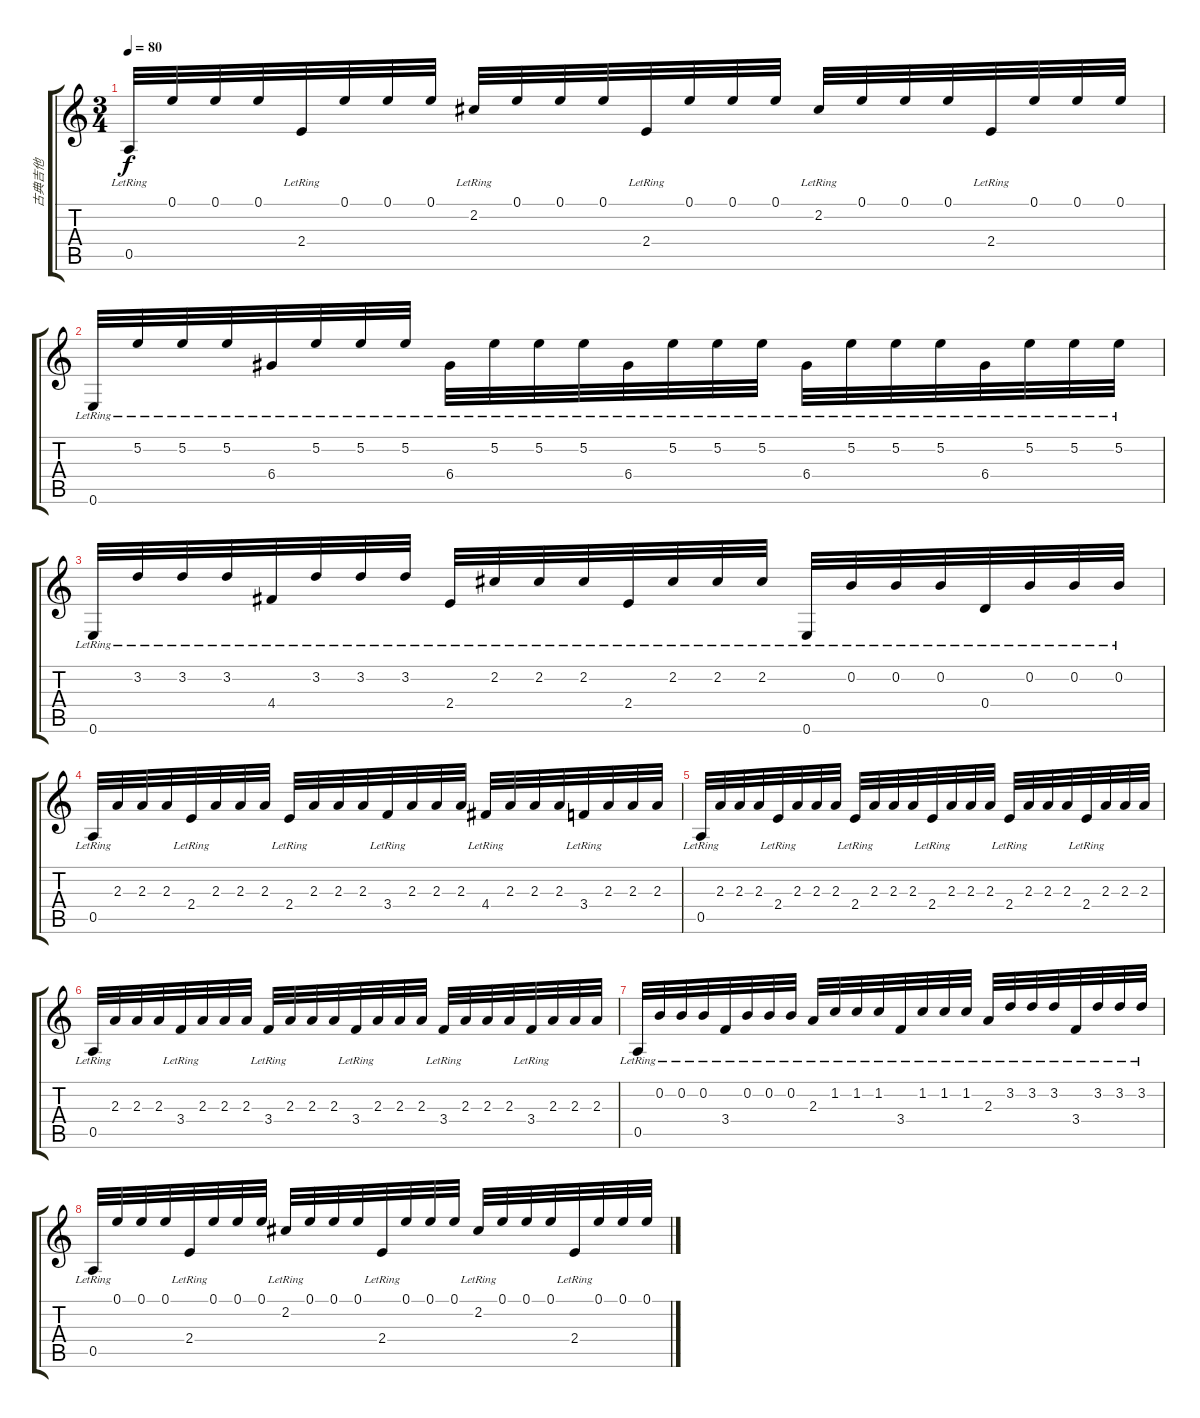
\track ("古典吉他" "古典吉他") {instrument acousticguitarnylon}
\staff {score tabs}
\tuning (E4 B3 G3 D3 A2 E2) {hide}
\ts (3 4)
\tempo 80
\clef g2
\ks c
0.5{lr}.32{dy f} 0.1.32 0.1.32 0.1.32 2.4{lr}.32 0.1.32 0.1.32 0.1.32 2.2{lr}.32 0.1.32 0.1.32 0.1.32 2.4{lr}.32 0.1.32 0.1.32 0.1.32 2.2{lr}.32 0.1.32 0.1.32 0.1.32 2.4{lr}.32 0.1.32 0.1.32 0.1.32 |
0.6{lr}.32 5.2{lr}.32 5.2{lr}.32 5.2{lr}.32 6.4{lr}.32 5.2{lr}.32 5.2{lr}.32 5.2{lr}.32 6.4{lr}.32 5.2{lr}.32 5.2{lr}.32 5.2{lr}.32 6.4{lr}.32 5.2{lr}.32 5.2{lr}.32 5.2{lr}.32 6.4{lr}.32 5.2{lr}.32 5.2{lr}.32 5.2{lr}.32 6.4{lr}.32 5.2{lr}.32 5.2{lr}.32 5.2{lr}.32 |
0.6{lr}.32 3.2{lr}.32 3.2{lr}.32 3.2{lr}.32 4.4{lr}.32 3.2{lr}.32 3.2{lr}.32 3.2{lr}.32 2.4{lr}.32 2.2{lr}.32 2.2{lr}.32 2.2{lr}.32 2.4{lr}.32 2.2{lr}.32 2.2{lr}.32 2.2{lr}.32 0.6{lr}.32 0.2{lr}.32 0.2{lr}.32 0.2{lr}.32 0.4{lr}.32 0.2{lr}.32 0.2{lr}.32 0.2{lr}.32 |
0.5{lr}.32 2.3.32 2.3.32 2.3.32 2.4{lr}.32 2.3.32 2.3.32 2.3.32 2.4{lr}.32 2.3.32 2.3.32 2.3.32 3.4{lr}.32 2.3.32 2.3.32 2.3.32 4.4{lr}.32 2.3.32 2.3.32 2.3.32 3.4{lr}.32 2.3.32 2.3.32 2.3.32 |
0.5{lr}.32 2.3.32 2.3.32 2.3.32 2.4{lr}.32 2.3.32 2.3.32 2.3.32 2.4{lr}.32 2.3.32 2.3.32 2.3.32 2.4{lr}.32 2.3.32 2.3.32 2.3.32 2.4{lr}.32 2.3.32 2.3.32 2.3.32 2.4{lr}.32 2.3.32 2.3.32 2.3.32 |
0.5{lr}.32 2.3.32 2.3.32 2.3.32 3.4{lr}.32 2.3.32 2.3.32 2.3.32 3.4{lr}.32 2.3.32 2.3.32 2.3.32 3.4{lr}.32 2.3.32 2.3.32 2.3.32 3.4{lr}.32 2.3.32 2.3.32 2.3.32 3.4{lr}.32 2.3.32 2.3.32 2.3.32 |
0.5{lr}.32 0.2{lr}.32 0.2{lr}.32 0.2{lr}.32 3.4{lr}.32 0.2{lr}.32 0.2{lr}.32 0.2{lr}.32 2.3{lr}.32 1.2{lr}.32 1.2{lr}.32 1.2{lr}.32 3.4{lr}.32 1.2{lr}.32 1.2{lr}.32 1.2{lr}.32 2.3{lr}.32 3.2{lr}.32 3.2{lr}.32 3.2{lr}.32 3.4{lr}.32 3.2{lr}.32 3.2{lr}.32 3.2{lr}.32 |
0.5{lr}.32 0.1.32 0.1.32 0.1.32 2.4{lr}.32 0.1.32 0.1.32 0.1.32 2.2{lr}.32 0.1.32 0.1.32 0.1.32 2.4{lr}.32 0.1.32 0.1.32 0.1.32 2.2{lr}.32 0.1.32 0.1.32 0.1.32 2.4{lr}.32 0.1.32 0.1.32 0.1.32
